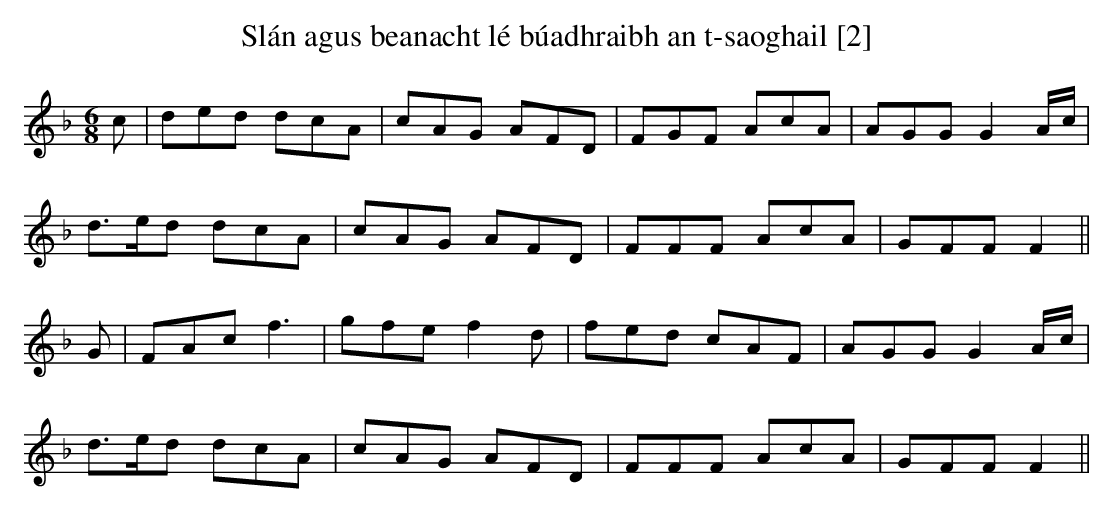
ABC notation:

X:1
T:Slán agus beanacht lé búadhraibh an t-saoghail [2]
M:6/8
L:1/8
K:F
c|ded dcA|cAG AFD|FGF AcA|AGG G2 A/c/|
d>ed dcA|cAG AFD|FFF AcA|GFF F2||
G|FAc f3|gfe f2d|fed cAF|AGG G2 A/c/|
d>ed dcA|cAG AFD|FFF AcA|GFF F2||
